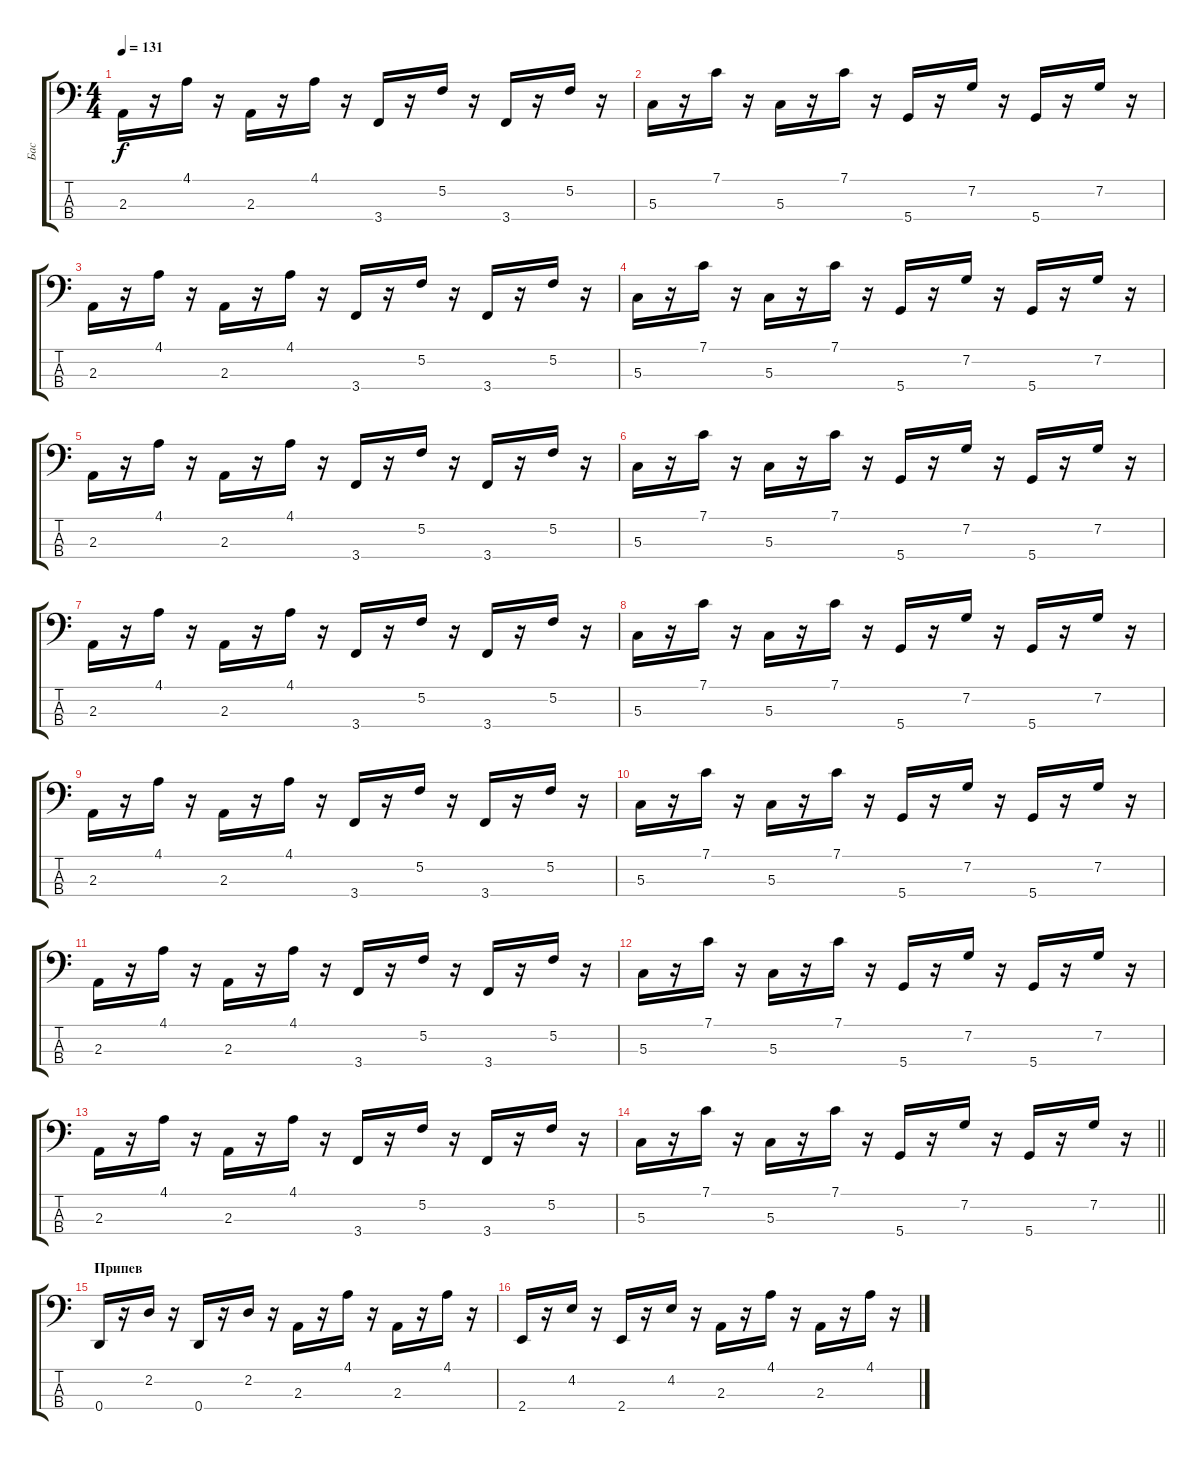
\track ("Бас" "Бас") {instrument electricbassfinger}
\staff {score tabs}
\tuning (F2 C2 G1 D1) {hide}
\ts (4 4)
\tempo 131
\clef f4
\ks c
2.3.16{dy f} r.16 4.1.16 r.16 2.3.16 r.16 4.1.16 r.16 3.4.16 r.16 5.2.16 r.16 3.4.16 r.16 5.2.16 r.16 |
5.3.16 r.16 7.1.16 r.16 5.3.16 r.16 7.1.16 r.16 5.4.16 r.16 7.2.16 r.16 5.4.16 r.16 7.2.16 r.16 |
2.3.16 r.16 4.1.16 r.16 2.3.16 r.16 4.1.16 r.16 3.4.16 r.16 5.2.16 r.16 3.4.16 r.16 5.2.16 r.16 |
5.3.16 r.16 7.1.16 r.16 5.3.16 r.16 7.1.16 r.16 5.4.16 r.16 7.2.16 r.16 5.4.16 r.16 7.2.16 r.16 |
2.3.16 r.16 4.1.16 r.16 2.3.16 r.16 4.1.16 r.16 3.4.16 r.16 5.2.16 r.16 3.4.16 r.16 5.2.16 r.16 |
5.3.16 r.16 7.1.16 r.16 5.3.16 r.16 7.1.16 r.16 5.4.16 r.16 7.2.16 r.16 5.4.16 r.16 7.2.16 r.16 |
2.3.16 r.16 4.1.16 r.16 2.3.16 r.16 4.1.16 r.16 3.4.16 r.16 5.2.16 r.16 3.4.16 r.16 5.2.16 r.16 |
5.3.16 r.16 7.1.16 r.16 5.3.16 r.16 7.1.16 r.16 5.4.16 r.16 7.2.16 r.16 5.4.16 r.16 7.2.16 r.16 |
2.3.16 r.16 4.1.16 r.16 2.3.16 r.16 4.1.16 r.16 3.4.16 r.16 5.2.16 r.16 3.4.16 r.16 5.2.16 r.16 |
5.3.16 r.16 7.1.16 r.16 5.3.16 r.16 7.1.16 r.16 5.4.16 r.16 7.2.16 r.16 5.4.16 r.16 7.2.16 r.16 |
2.3.16 r.16 4.1.16 r.16 2.3.16 r.16 4.1.16 r.16 3.4.16 r.16 5.2.16 r.16 3.4.16 r.16 5.2.16 r.16 |
5.3.16 r.16 7.1.16 r.16 5.3.16 r.16 7.1.16 r.16 5.4.16 r.16 7.2.16 r.16 5.4.16 r.16 7.2.16 r.16 |
2.3.16 r.16 4.1.16 r.16 2.3.16 r.16 4.1.16 r.16 3.4.16 r.16 5.2.16 r.16 3.4.16 r.16 5.2.16 r.16 |
\barLineRight lightlight
5.3.16 r.16 7.1.16 r.16 5.3.16 r.16 7.1.16 r.16 5.4.16 r.16 7.2.16 r.16 5.4.16 r.16 7.2.16 r.16 |
\section ("" "Припев")
0.4.16 r.16 2.2.16 r.16 0.4.16 r.16 2.2.16 r.16 2.3.16 r.16 4.1.16 r.16 2.3.16 r.16 4.1.16 r.16 |
2.4.16 r.16 4.2.16 r.16 2.4.16 r.16 4.2.16 r.16 2.3.16 r.16 4.1.16 r.16 2.3.16 r.16 4.1.16 r.16
